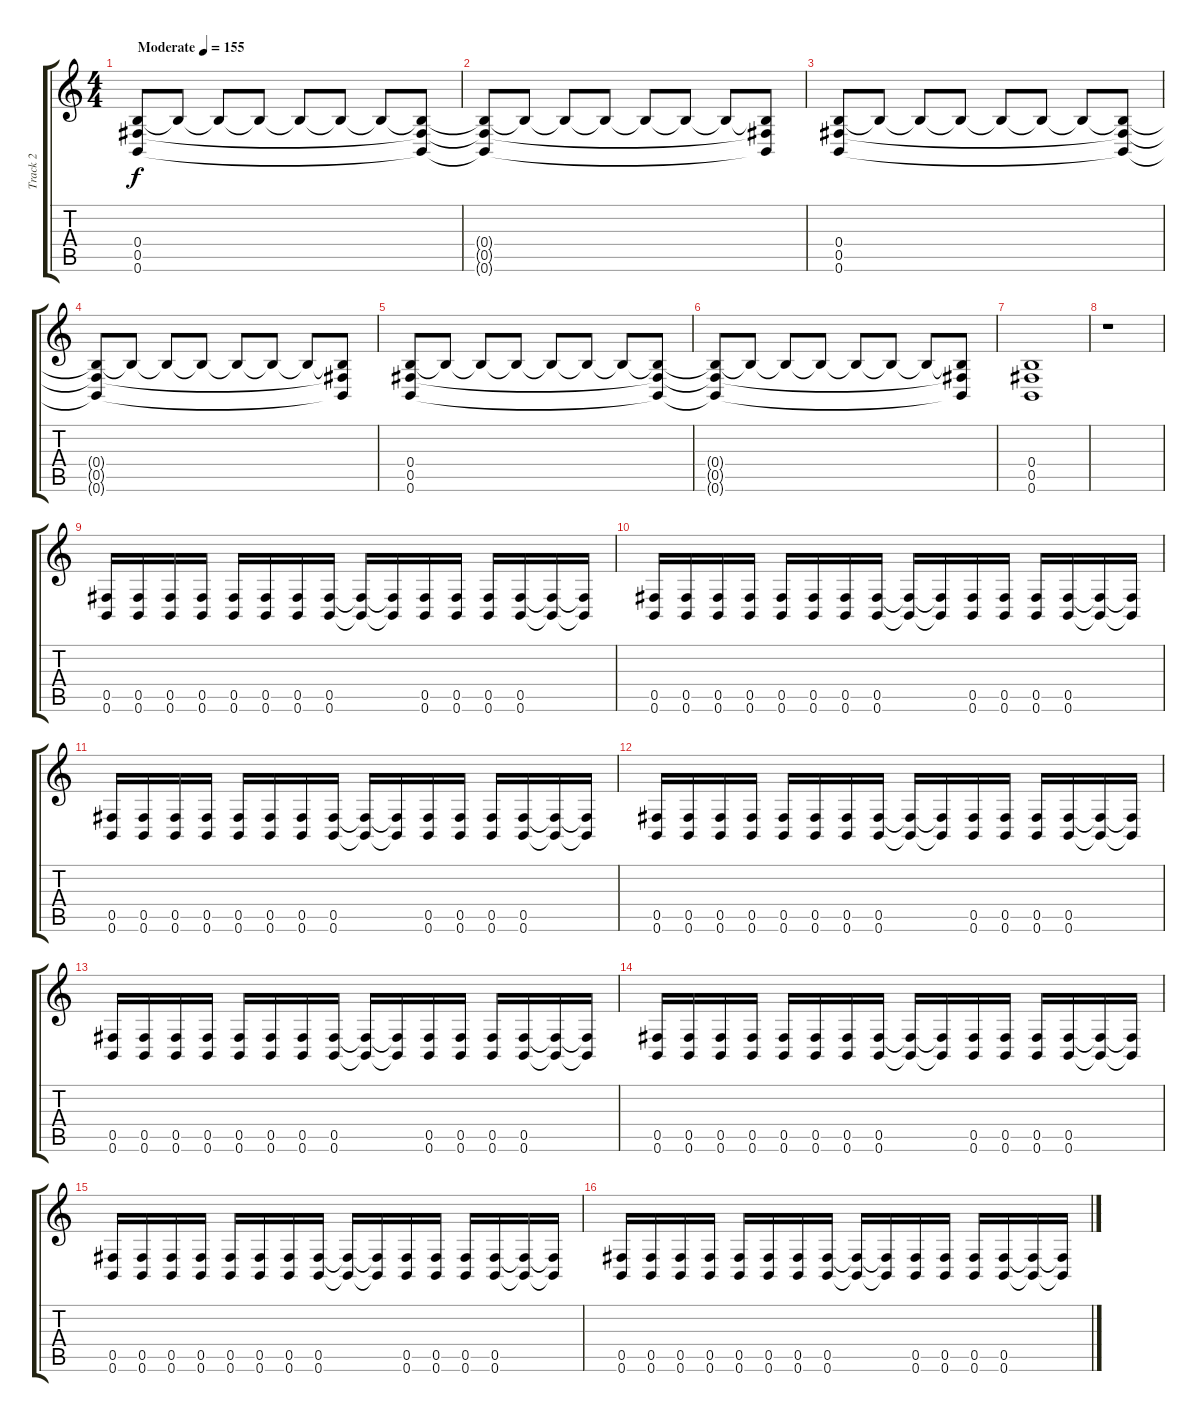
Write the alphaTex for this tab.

\track ("Track 2" "Track 2") {instrument overdrivenguitar}
\staff {score tabs}
\tuning (Db4 Ab3 E3 B2 Gb2 B1) {hide}
\ts (4 4)
\tempo (155 "Moderate")
\clef g2
\ks c
(0.4 0.5 0.6).8{dy f instrument overdrivenguitar} 0.4{t}.8 0.4{t}.8 0.4{t}.8 0.4{t}.8 0.4{t}.8 0.4{t}.8 (0.4{t} 0.5{t} 0.6{t}).8 |
(0.4{t} 0.5{t} 0.6{t}).8 0.4{t}.8 0.4{t}.8 0.4{t}.8 0.4{t}.8 0.4{t}.8 0.4{t}.8 (0.4{t} 0.5{t} 0.6{t}).8 |
(0.4 0.5 0.6).8 0.4{t}.8 0.4{t}.8 0.4{t}.8 0.4{t}.8 0.4{t}.8 0.4{t}.8 (0.4{t} 0.5{t} 0.6{t}).8 |
(0.4{t} 0.5{t} 0.6{t}).8 0.4{t}.8 0.4{t}.8 0.4{t}.8 0.4{t}.8 0.4{t}.8 0.4{t}.8 (0.4{t} 0.5{t} 0.6{t}).8 |
(0.4 0.5 0.6).8 0.4{t}.8 0.4{t}.8 0.4{t}.8 0.4{t}.8 0.4{t}.8 0.4{t}.8 (0.4{t} 0.5{t} 0.6{t}).8 |
(0.4{t} 0.5{t} 0.6{t}).8 0.4{t}.8 0.4{t}.8 0.4{t}.8 0.4{t}.8 0.4{t}.8 0.4{t}.8 (0.4{t} 0.5{t} 0.6{t}).8 |
(0.4 0.5 0.6).1 |
r.1 |
(0.5 0.6).16 (0.5 0.6).16 (0.5 0.6).16 (0.5 0.6).16 (0.5 0.6).16 (0.5 0.6).16 (0.5 0.6).16 (0.5 0.6).16 (0.5{t} 0.6{t}).16 (0.5{t} 0.6{t}).16 (0.5 0.6).16 (0.5 0.6).16 (0.5 0.6).16 (0.5 0.6).16 (0.5{t} 0.6{t}).16 (0.5{t} 0.6{t}).16 |
(0.5 0.6).16 (0.5 0.6).16 (0.5 0.6).16 (0.5 0.6).16 (0.5 0.6).16 (0.5 0.6).16 (0.5 0.6).16 (0.5 0.6).16 (0.5{t} 0.6{t}).16 (0.5{t} 0.6{t}).16 (0.5 0.6).16 (0.5 0.6).16 (0.5 0.6).16 (0.5 0.6).16 (0.5{t} 0.6{t}).16 (0.5{t} 0.6{t}).16 |
(0.5 0.6).16 (0.5 0.6).16 (0.5 0.6).16 (0.5 0.6).16 (0.5 0.6).16 (0.5 0.6).16 (0.5 0.6).16 (0.5 0.6).16 (0.5{t} 0.6{t}).16 (0.5{t} 0.6{t}).16 (0.5 0.6).16 (0.5 0.6).16 (0.5 0.6).16 (0.5 0.6).16 (0.5{t} 0.6{t}).16 (0.5{t} 0.6{t}).16 |
(0.5 0.6).16 (0.5 0.6).16 (0.5 0.6).16 (0.5 0.6).16 (0.5 0.6).16 (0.5 0.6).16 (0.5 0.6).16 (0.5 0.6).16 (0.5{t} 0.6{t}).16 (0.5{t} 0.6{t}).16 (0.5 0.6).16 (0.5 0.6).16 (0.5 0.6).16 (0.5 0.6).16 (0.5{t} 0.6{t}).16 (0.5{t} 0.6{t}).16 |
(0.5 0.6).16 (0.5 0.6).16 (0.5 0.6).16 (0.5 0.6).16 (0.5 0.6).16 (0.5 0.6).16 (0.5 0.6).16 (0.5 0.6).16 (0.5{t} 0.6{t}).16 (0.5{t} 0.6{t}).16 (0.5 0.6).16 (0.5 0.6).16 (0.5 0.6).16 (0.5 0.6).16 (0.5{t} 0.6{t}).16 (0.5{t} 0.6{t}).16 |
(0.5 0.6).16 (0.5 0.6).16 (0.5 0.6).16 (0.5 0.6).16 (0.5 0.6).16 (0.5 0.6).16 (0.5 0.6).16 (0.5 0.6).16 (0.5{t} 0.6{t}).16 (0.5{t} 0.6{t}).16 (0.5 0.6).16 (0.5 0.6).16 (0.5 0.6).16 (0.5 0.6).16 (0.5{t} 0.6{t}).16 (0.5{t} 0.6{t}).16 |
(0.5 0.6).16 (0.5 0.6).16 (0.5 0.6).16 (0.5 0.6).16 (0.5 0.6).16 (0.5 0.6).16 (0.5 0.6).16 (0.5 0.6).16 (0.5{t} 0.6{t}).16 (0.5{t} 0.6{t}).16 (0.5 0.6).16 (0.5 0.6).16 (0.5 0.6).16 (0.5 0.6).16 (0.5{t} 0.6{t}).16 (0.5{t} 0.6{t}).16 |
(0.5 0.6).16 (0.5 0.6).16 (0.5 0.6).16 (0.5 0.6).16 (0.5 0.6).16 (0.5 0.6).16 (0.5 0.6).16 (0.5 0.6).16 (0.5{t} 0.6{t}).16 (0.5{t} 0.6{t}).16 (0.5 0.6).16 (0.5 0.6).16 (0.5 0.6).16 (0.5 0.6).16 (0.5{t} 0.6{t}).16 (0.5{t} 0.6{t}).16
